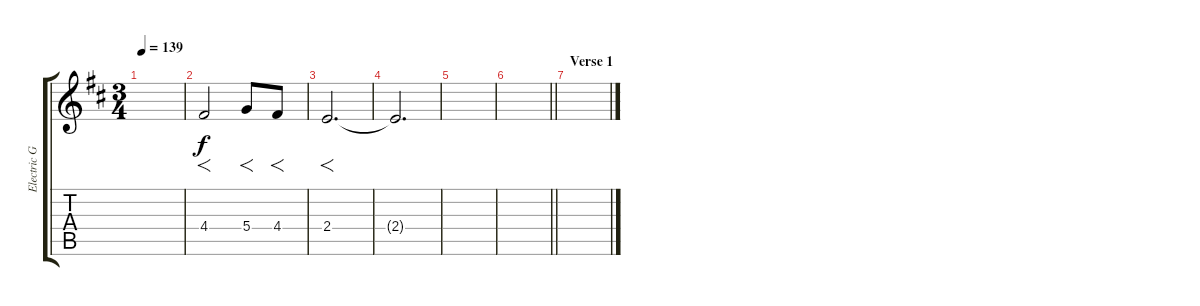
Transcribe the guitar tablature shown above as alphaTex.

\track ("Electric Guitar" "Electric G") {instrument distortionguitar}
\staff {score tabs}
\tuning (E4 B3 G3 D3 A2 E2) {hide}
\ts (3 4)
\tempo 139
\clef g2
\ks d
|
4.4.2{f} 5.4.8{f} 4.4.8{f} |
2.4.2{f d} |
2.4{t}.2{d} |
|
\barLineRight lightlight
|
\section ("" "Verse 1")
